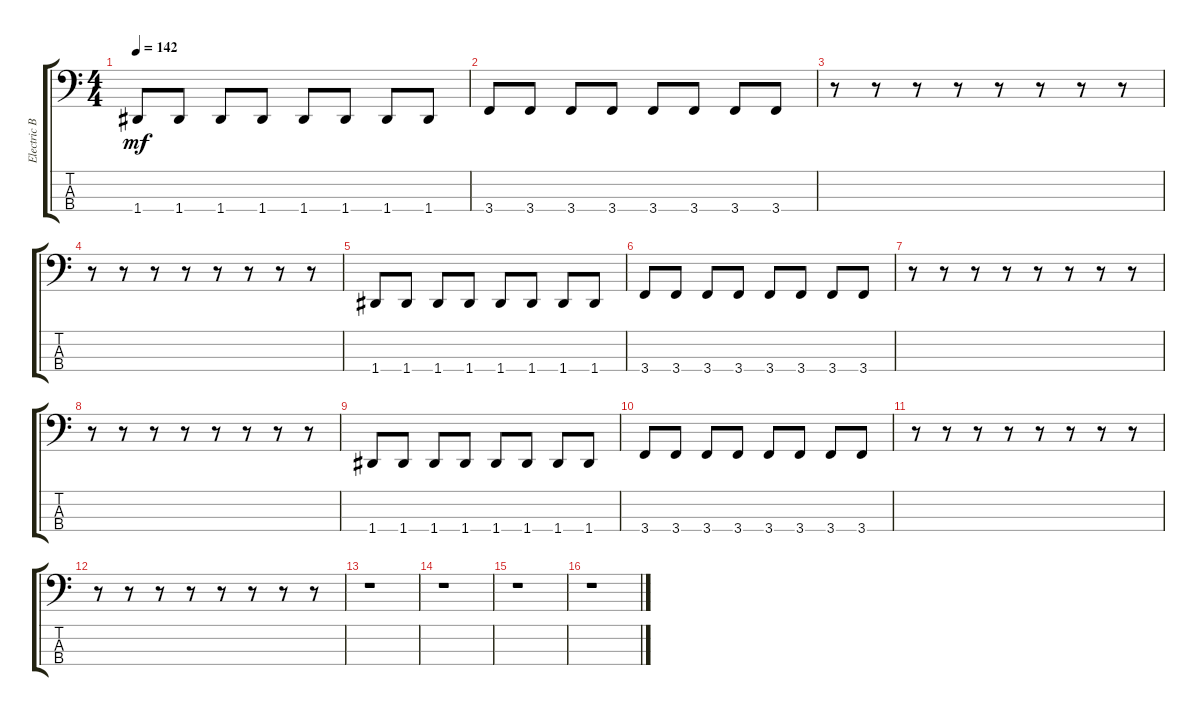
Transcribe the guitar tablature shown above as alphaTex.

\track ("Electric Bass" "Electric B") {instrument electricbassfinger}
\staff {score tabs}
\tuning (G2 D2 A1 D1) {hide}
\ts (4 4)
\tempo 142
\clef f4
\ks c
1.4.8{dy mf} 1.4.8 1.4.8 1.4.8 1.4.8 1.4.8 1.4.8 1.4.8 |
3.4.8 3.4.8 3.4.8 3.4.8 3.4.8 3.4.8 3.4.8 3.4.8 |
r.8 r.8 r.8 r.8 r.8 r.8 r.8 r.8 |
r.8 r.8 r.8 r.8 r.8 r.8 r.8 r.8 |
1.4.8 1.4.8 1.4.8 1.4.8 1.4.8 1.4.8 1.4.8 1.4.8 |
3.4.8 3.4.8 3.4.8 3.4.8 3.4.8 3.4.8 3.4.8 3.4.8 |
r.8 r.8 r.8 r.8 r.8 r.8 r.8 r.8 |
r.8 r.8 r.8 r.8 r.8 r.8 r.8 r.8 |
1.4.8 1.4.8 1.4.8 1.4.8 1.4.8 1.4.8 1.4.8 1.4.8 |
3.4.8 3.4.8 3.4.8 3.4.8 3.4.8 3.4.8 3.4.8 3.4.8 |
r.8 r.8 r.8 r.8 r.8 r.8 r.8 r.8 |
r.8 r.8 r.8 r.8 r.8 r.8 r.8 r.8 |
r.1 |
r.1 |
r.1 |
r.1
